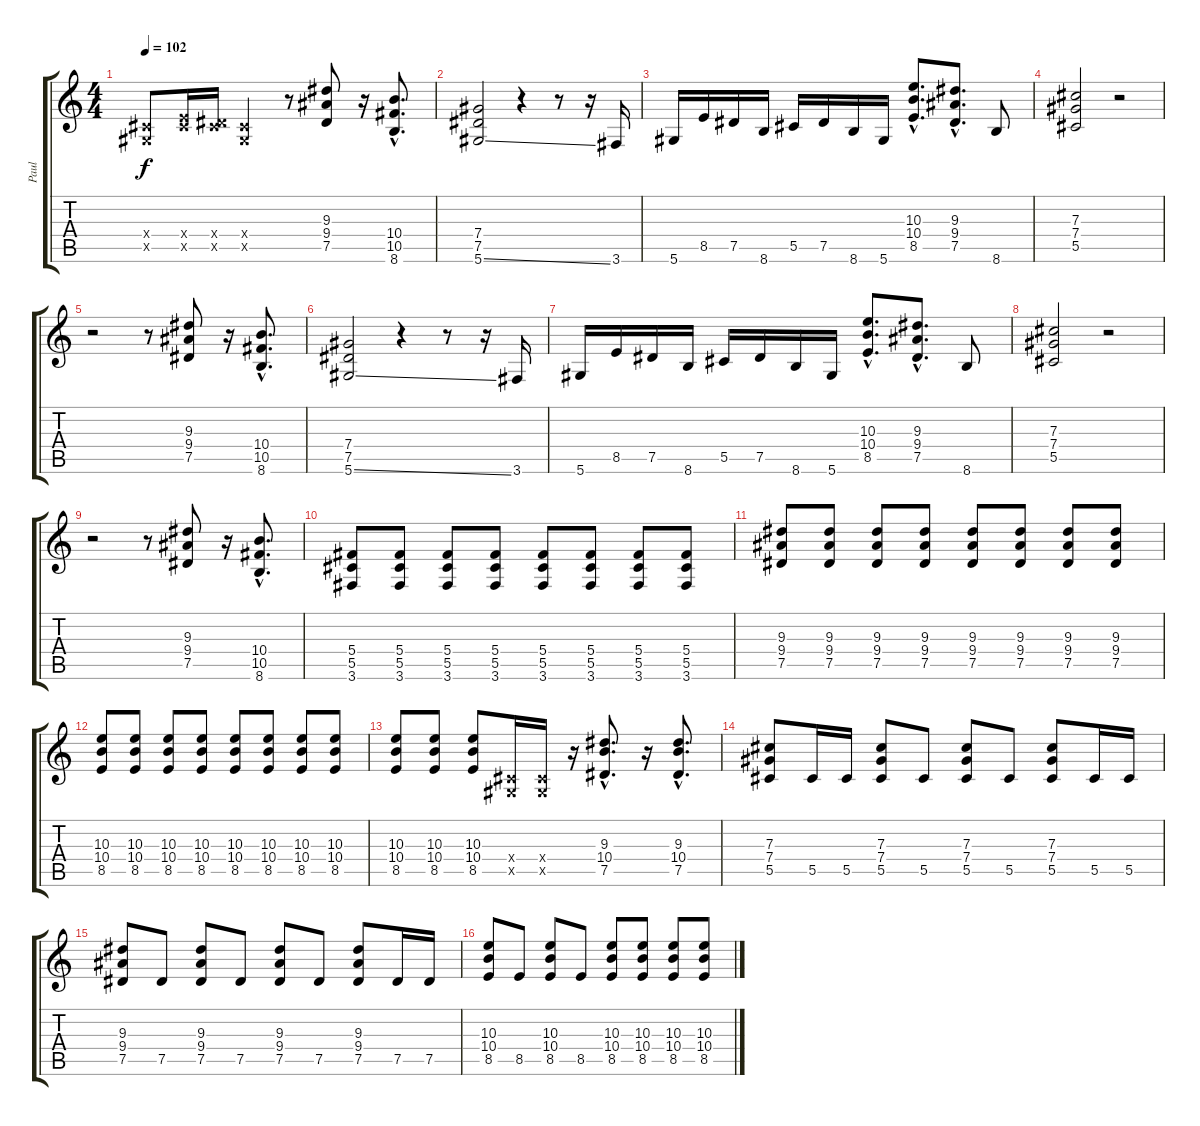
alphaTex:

\track ("Paul" "Paul") {instrument distortionguitar}
\staff {score tabs}
\tuning (Eb4 Bb3 Gb3 Db3 Ab2 Eb2) {hide}
\ts (4 4)
\tempo 102
\clef g2
\ks c
(0.4{x} 0.5{x}).8{dy f} (0.4{x} 8.5{x}).16 (0.4{x} 7.5{x}).16 (0.4{x} 0.5{x}).4 r.8 (9.3 9.4 7.5).8 r.16 (10.4{hac} 10.5{hac} 8.6{hac}).8{d} |
(7.4 7.5 5.6{ss}).2 r.4 r.8 r.16 3.6.16 |
5.6.16 8.5.16 7.5.16 8.6.16 5.5.16 7.5.16 8.6.16 5.6.16 (10.3{hac} 10.4{hac} 8.5{hac}).8{d} (9.3{hac} 9.4{hac} 7.5{hac}).8{d} 8.6.8 |
(7.3 7.4 5.5).2 r.2 |
r.2 r.8 (9.3 9.4 7.5).8 r.16 (10.4{hac} 10.5{hac} 8.6{hac}).8{d} |
(7.4 7.5 5.6{ss}).2 r.4 r.8 r.16 3.6.16 |
5.6.16 8.5.16 7.5.16 8.6.16 5.5.16 7.5.16 8.6.16 5.6.16 (10.3{hac} 10.4{hac} 8.5{hac}).8{d} (9.3{hac} 9.4{hac} 7.5{hac}).8{d} 8.6.8 |
(7.3 7.4 5.5).2 r.2 |
r.2 r.8 (9.3 9.4 7.5).8 r.16 (10.4{hac} 10.5{hac} 8.6{hac}).8{d} |
(5.4 5.5 3.6).8 (5.4 5.5 3.6).8 (5.4 5.5 3.6).8 (5.4 5.5 3.6).8 (5.4 5.5 3.6).8 (5.4 5.5 3.6).8 (5.4 5.5 3.6).8 (5.4 5.5 3.6).8 |
(9.3 9.4 7.5).8 (9.3 9.4 7.5).8 (9.3 9.4 7.5).8 (9.3 9.4 7.5).8 (9.3 9.4 7.5).8 (9.3 9.4 7.5).8 (9.3 9.4 7.5).8 (9.3 9.4 7.5).8 |
(10.3 10.4 8.5).8 (10.3 10.4 8.5).8 (10.3 10.4 8.5).8 (10.3 10.4 8.5).8 (10.3 10.4 8.5).8 (10.3 10.4 8.5).8 (10.3 10.4 8.5).8 (10.3 10.4 8.5).8 |
(10.3 10.4 8.5).8 (10.3 10.4 8.5).8 (10.3 10.4 8.5).8 (0.4{x} 0.5{x}).16 (0.4{x} 0.5{x}).16 r.16 (9.3{hac} 10.4{hac} 7.5{hac}).8{d} r.16 (9.3{hac} 10.4{hac} 7.5{hac}).8{d} |
(7.3 7.4 5.5).8 5.5.16 5.5.16 (7.3 7.4 5.5).8 5.5.8 (7.3 7.4 5.5).8 5.5.8 (7.3 7.4 5.5).8 5.5.16 5.5.16 |
(9.3 9.4 7.5).8 7.5.8 (9.3 9.4 7.5).8 7.5.8 (9.3 9.4 7.5).8 7.5.8 (9.3 9.4 7.5).8 7.5.16 7.5.16 |
(10.3 10.4 8.5).8 8.5.8 (10.3 10.4 8.5).8 8.5.8 (10.3 10.4 8.5).8 (10.3 10.4 8.5).8 (10.3 10.4 8.5).8 (10.3 10.4 8.5).8
